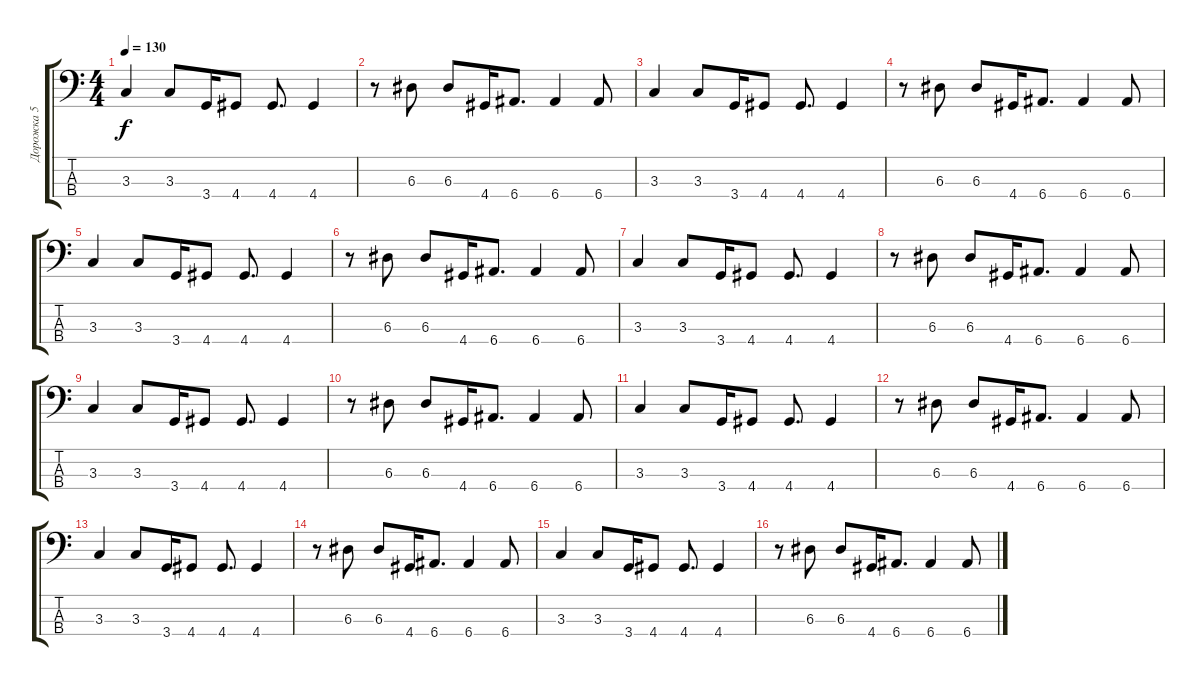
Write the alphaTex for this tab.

\track ("Дорожка 5" "Дорожка 5") {instrument synthbass1}
\staff {score tabs}
\tuning (G2 D2 A1 E1) {hide}
\ts (4 4)
\tempo 130
\clef f4
\ks c
3.3.4{dy f} 3.3.8 3.4.16 4.4.8 4.4.8{d} 4.4.4 |
r.8 6.3.8 6.3.8 4.4.16 6.4.8{d} 6.4.4 6.4.8 |
3.3.4 3.3.8 3.4.16 4.4.8 4.4.8{d} 4.4.4 |
r.8 6.3.8 6.3.8 4.4.16 6.4.8{d} 6.4.4 6.4.8 |
3.3.4 3.3.8 3.4.16 4.4.8 4.4.8{d} 4.4.4 |
r.8 6.3.8 6.3.8 4.4.16 6.4.8{d} 6.4.4 6.4.8 |
3.3.4 3.3.8 3.4.16 4.4.8 4.4.8{d} 4.4.4 |
r.8 6.3.8 6.3.8 4.4.16 6.4.8{d} 6.4.4 6.4.8 |
3.3.4 3.3.8 3.4.16 4.4.8 4.4.8{d} 4.4.4 |
r.8 6.3.8 6.3.8 4.4.16 6.4.8{d} 6.4.4 6.4.8 |
3.3.4 3.3.8 3.4.16 4.4.8 4.4.8{d} 4.4.4 |
r.8 6.3.8 6.3.8 4.4.16 6.4.8{d} 6.4.4 6.4.8 |
3.3.4 3.3.8 3.4.16 4.4.8 4.4.8{d} 4.4.4 |
r.8 6.3.8 6.3.8 4.4.16 6.4.8{d} 6.4.4 6.4.8 |
3.3.4 3.3.8 3.4.16 4.4.8 4.4.8{d} 4.4.4 |
r.8 6.3.8 6.3.8 4.4.16 6.4.8{d} 6.4.4 6.4.8
